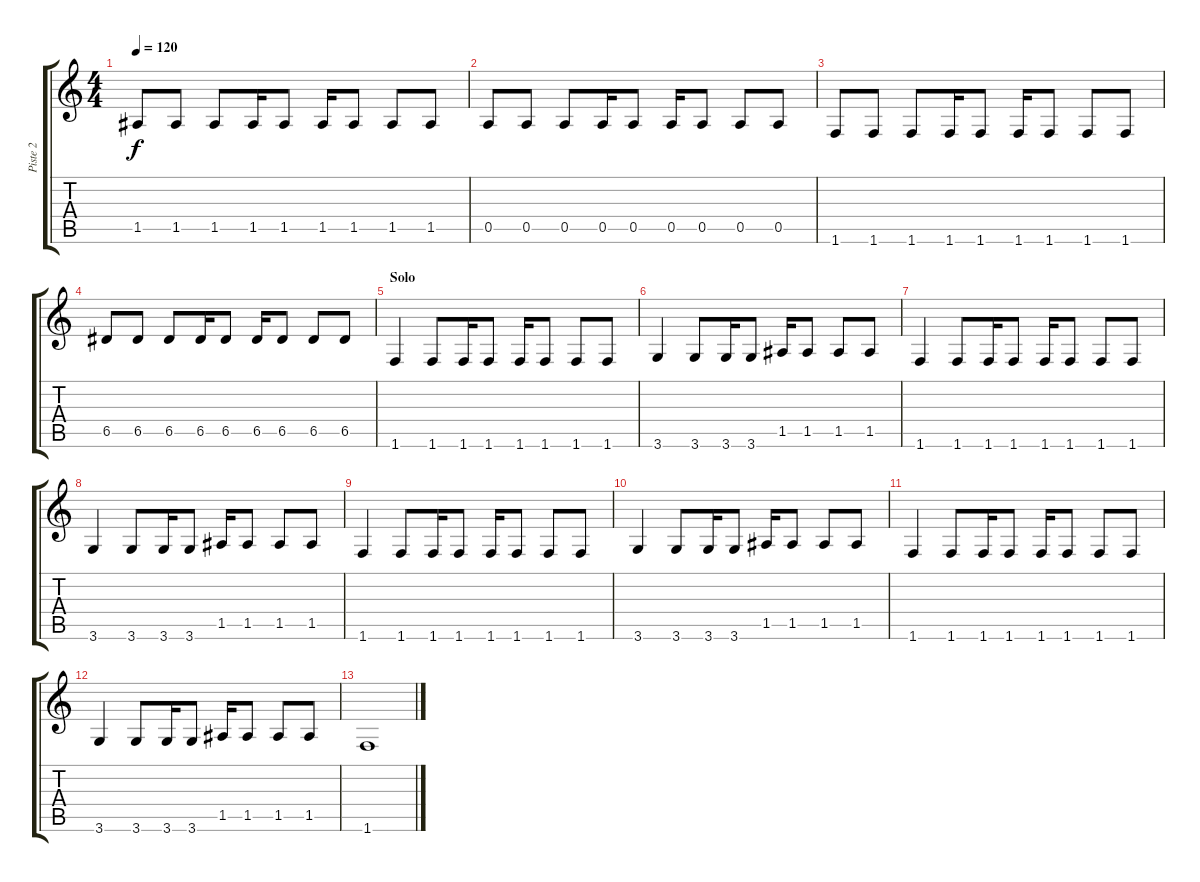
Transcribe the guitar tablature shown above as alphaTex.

\track ("Piste 2" "Piste 2") {instrument electricbasspick}
\staff {score tabs}
\tuning (E4 B3 G3 D3 A2 E2) {hide}
\ts (4 4)
\tempo 120
\clef g2
\ks c
1.5.8{dy f} 1.5.8 1.5.8 1.5.16 1.5.8 1.5.16 1.5.8 1.5.8 1.5.8 |
0.5.8 0.5.8 0.5.8 0.5.16 0.5.8 0.5.16 0.5.8 0.5.8 0.5.8 |
1.6.8 1.6.8 1.6.8 1.6.16 1.6.8 1.6.16 1.6.8 1.6.8 1.6.8 |
6.5.8 6.5.8 6.5.8 6.5.16 6.5.8 6.5.16 6.5.8 6.5.8 6.5.8 |
\section ("" "Solo")
1.6.4 1.6.8 1.6.16 1.6.8 1.6.16 1.6.8 1.6.8 1.6.8 |
3.6.4 3.6.8 3.6.16 3.6.8 1.5.16 1.5.8 1.5.8 1.5.8 |
1.6.4 1.6.8 1.6.16 1.6.8 1.6.16 1.6.8 1.6.8 1.6.8 |
3.6.4 3.6.8 3.6.16 3.6.8 1.5.16 1.5.8 1.5.8 1.5.8 |
1.6.4 1.6.8 1.6.16 1.6.8 1.6.16 1.6.8 1.6.8 1.6.8 |
3.6.4 3.6.8 3.6.16 3.6.8 1.5.16 1.5.8 1.5.8 1.5.8 |
1.6.4 1.6.8 1.6.16 1.6.8 1.6.16 1.6.8 1.6.8 1.6.8 |
3.6.4 3.6.8 3.6.16 3.6.8 1.5.16 1.5.8 1.5.8 1.5.8 |
1.6.1
